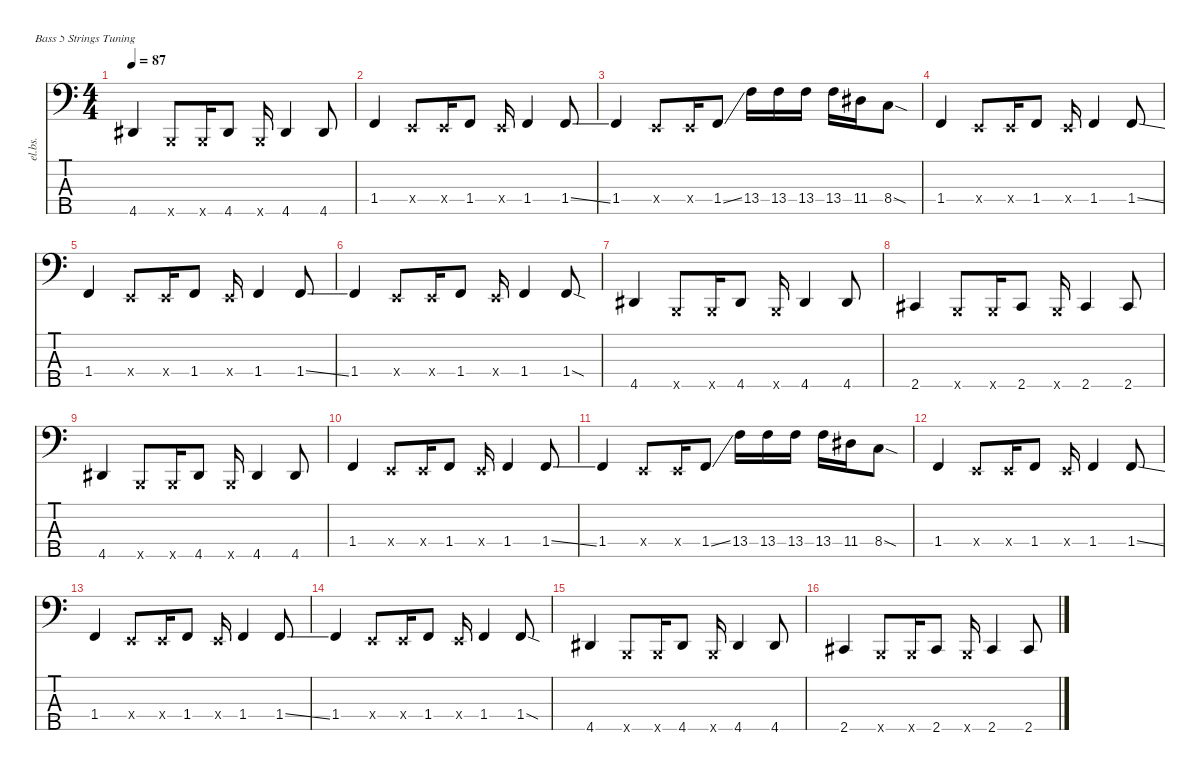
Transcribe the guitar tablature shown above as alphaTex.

\defaultSystemsLayout 4
\hideDynamics
\bracketExtendMode nobrackets
\otherSystemsTrackNameOrientation horizontal
\track ("Bass" "el.bs.") {instrument electricbasspick}
\staff {score tabs}
\tuning (G2 D2 A1 E1 B0)
\ts (4 4)
\tempo 87
\clef f4
\ks c
4.5{acc #}.4{dy f} 0.5{x}.8 0.5{x}.16 4.5{acc #}.8 0.5{x}.16 4.5{acc #}.4 4.5{acc #}.8 |
1.4.4 0.4{x}.8 0.4{x}.16 1.4.8 0.4{x}.16 1.4.4 1.4{ss}.8 |
1.4.4 0.4{x}.8 0.4{x}.16 1.4{ss}.8 13.4.16 13.4.16 13.4.16 13.4.16 11.4{acc #}.16 8.4{sod}.8 |
1.4.4 0.4{x}.8 0.4{x}.16 1.4.8 0.4{x}.16 1.4.4 1.4{ss}.8 |
1.4.4 0.4{x}.8 0.4{x}.16 1.4.8 0.4{x}.16 1.4.4 1.4{ss}.8 |
1.4.4 0.4{x}.8 0.4{x}.16 1.4.8 0.4{x}.16 1.4.4 1.4{sod}.8 |
4.5{acc #}.4 0.5{x}.8 0.5{x}.16 4.5{acc #}.8 0.5{x}.16 4.5{acc #}.4 4.5{acc #}.8 |
2.5{acc #}.4 0.5{x}.8 0.5{x}.16 2.5{acc #}.8 0.5{x}.16 2.5{acc #}.4 2.5{acc #}.8 |
4.5{acc #}.4 0.5{x}.8 0.5{x}.16 4.5{acc #}.8 0.5{x}.16 4.5{acc #}.4 4.5{acc #}.8 |
1.4.4 0.4{x}.8 0.4{x}.16 1.4.8 0.4{x}.16 1.4.4 1.4{ss}.8 |
1.4.4 0.4{x}.8 0.4{x}.16 1.4{ss}.8 13.4.16 13.4.16 13.4.16 13.4.16 11.4{acc #}.16 8.4{sod}.8 |
1.4.4 0.4{x}.8 0.4{x}.16 1.4.8 0.4{x}.16 1.4.4 1.4{ss}.8 |
1.4.4 0.4{x}.8 0.4{x}.16 1.4.8 0.4{x}.16 1.4.4 1.4{ss}.8 |
1.4.4 0.4{x}.8 0.4{x}.16 1.4.8 0.4{x}.16 1.4.4 1.4{sod}.8 |
4.5{acc #}.4 0.5{x}.8 0.5{x}.16 4.5{acc #}.8 0.5{x}.16 4.5{acc #}.4 4.5{acc #}.8 |
2.5{acc #}.4 0.5{x}.8 0.5{x}.16 2.5{acc #}.8 0.5{x}.16 2.5{acc #}.4 2.5{acc #}.8
